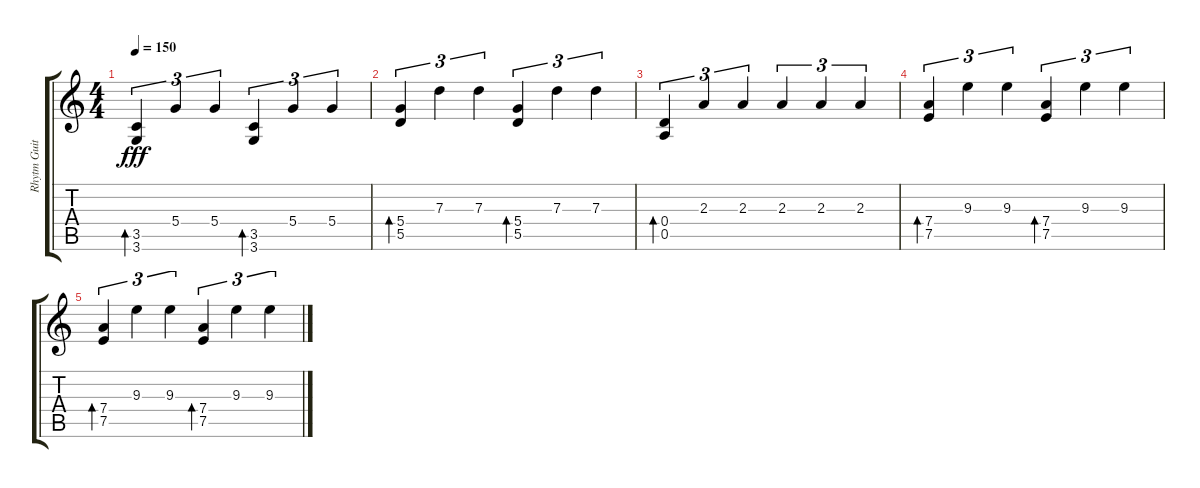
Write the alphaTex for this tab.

\track ("Rhytm Guitar" "Rhytm Guit") {instrument distortionguitar}
\staff {score tabs}
\tuning (E4 B3 G3 D3 A2 E2) {hide}
\ts (4 4)
\tempo 150
\clef g2
\ks c
(3.5 3.6).4{tu (3 2) bd 480 dy fff} 5.4.4{tu (3 2)} 5.4.4{tu (3 2)} (3.5 3.6).4{tu (3 2) bd 480} 5.4.4{tu (3 2)} 5.4.4{tu (3 2)} |
(5.4 5.5).4{tu (3 2) bd 480} 7.3.4{tu (3 2)} 7.3.4{tu (3 2)} (5.4 5.5).4{tu (3 2) bd 480} 7.3.4{tu (3 2)} 7.3.4{tu (3 2)} |
(0.4 0.5).4{tu (3 2) bd 480} 2.3.4{tu (3 2)} 2.3.4{tu (3 2)} 2.3.4{tu (3 2)} 2.3.4{tu (3 2)} 2.3.4{tu (3 2)} |
(7.4 7.5).4{tu (3 2) bd 480} 9.3.4{tu (3 2)} 9.3.4{tu (3 2)} (7.4 7.5).4{tu (3 2) bd 480} 9.3.4{tu (3 2)} 9.3.4{tu (3 2)} |
(7.4 7.5).4{tu (3 2) bd 480} 9.3.4{tu (3 2)} 9.3.4{tu (3 2)} (7.4 7.5).4{tu (3 2) bd 480} 9.3.4{tu (3 2)} 9.3.4{tu (3 2)}
